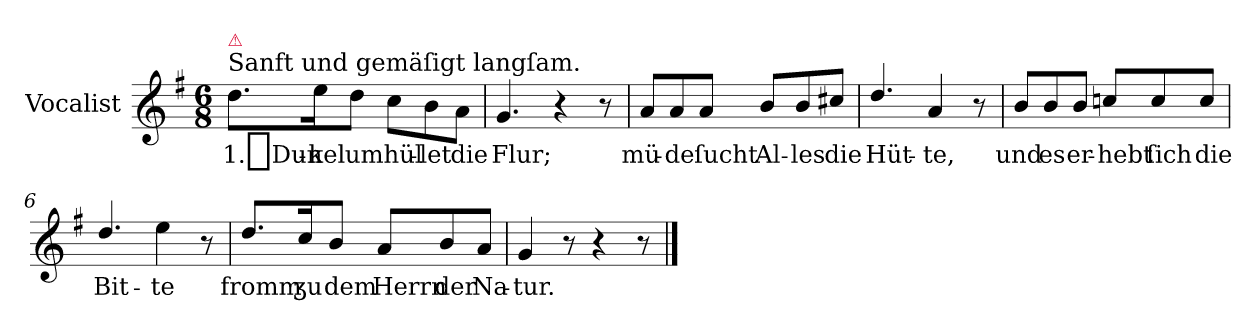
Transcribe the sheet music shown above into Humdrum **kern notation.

**kern	**text
*part1	*part1
*staff1	*staff1
*I"Vocalist	*
*clefG2	*
*k[f#]	*
*G:	*
*M6/8	*
=1	=1
!LO:TX:a:t=Sanft und gemäſigt langſam.	!
!LO:TX:a:color=crimson:t=⚠	!
8.dd\L	1._Dun-
16ee\K	-kel
8dd\J	umhül-
8cc\L	.
8b\	-let
8a\J	die
=2	=2
4.g	Flur;
4r	.
8r	.
=3	=3
8a/L	mü-
8a/	-de
8a/J	ſucht
8b/L	Al-
8b/	-les
8cc#X/J	die
=4	=4
4.dd/	Hüt-
4a	-te,
8r	.
=5	=5
8b/L	und
8b/	es
8b/J	er-
8ccn/L	-hebt
8cc/	ſich
8cc/J	die
=6	=6
4.dd/	Bit-
4ee	-te
8r	.
=7	=7
8.dd/L	fromm
16cc/K	ʒu
8b/J	dem
8a/L	Herrn
8b/	der
8a/J	Na-
=8	=8
4g	-tur.
8r	.
4r	.
8r	.
==	==
*-	*-
